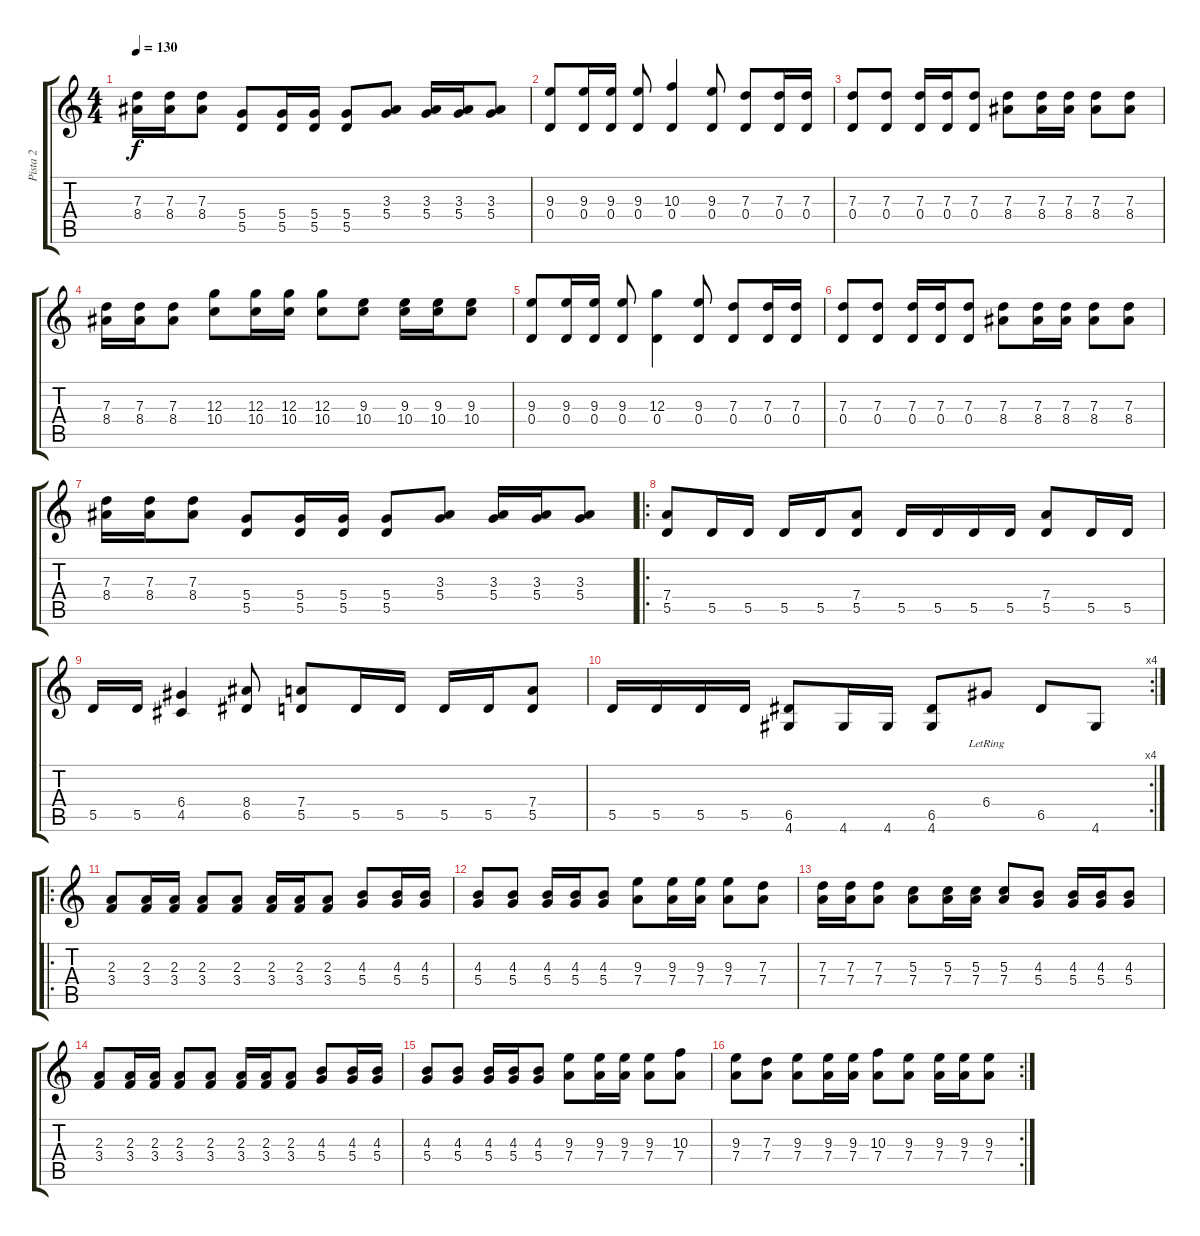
\track ("Pista 2" "Pista 2") {instrument distortionguitar}
\staff {score tabs}
\tuning (E4 B3 G3 D3 A2 E2) {hide}
\ts (4 4)
\tempo 130
\clef g2
\ks c
(7.3 8.4).16{dy f} (7.3 8.4).16 (7.3 8.4).8 (5.4 5.5).8 (5.4 5.5).16 (5.4 5.5).16 (5.4 5.5).8 (3.3 5.4).8 (3.3 5.4).16 (3.3 5.4).16 (3.3 5.4).8 |
(9.3 0.4).8 (9.3 0.4).16 (9.3 0.4).16 (9.3 0.4).8 (10.3 0.4).4 (9.3 0.4).8 (7.3 0.4).8 (7.3 0.4).16 (7.3 0.4).16 |
(7.3 0.4).8 (7.3 0.4).8 (7.3 0.4).16 (7.3 0.4).16 (7.3 0.4).8 (7.3 8.4).8 (7.3 8.4).16 (7.3 8.4).16 (7.3 8.4).8 (7.3 8.4).8 |
(7.3 8.4).16 (7.3 8.4).16 (7.3 8.4).8 (12.3 10.4).8 (12.3 10.4).16 (12.3 10.4).16 (12.3 10.4).8 (9.3 10.4).8 (9.3 10.4).16 (9.3 10.4).16 (9.3 10.4).8 |
(9.3 0.4).8 (9.3 0.4).16 (9.3 0.4).16 (9.3 0.4).8 (12.3 0.4).4 (9.3 0.4).8 (7.3 0.4).8 (7.3 0.4).16 (7.3 0.4).16 |
(7.3 0.4).8 (7.3 0.4).8 (7.3 0.4).16 (7.3 0.4).16 (7.3 0.4).8 (7.3 8.4).8 (7.3 8.4).16 (7.3 8.4).16 (7.3 8.4).8 (7.3 8.4).8 |
(7.3 8.4).16 (7.3 8.4).16 (7.3 8.4).8 (5.4 5.5).8 (5.4 5.5).16 (5.4 5.5).16 (5.4 5.5).8 (3.3 5.4).8 (3.3 5.4).16 (3.3 5.4).16 (3.3 5.4).8 |
\ro
(7.4 5.5).8 5.5.16 5.5.16 5.5.16 5.5.16 (7.4 5.5).8 5.5.16 5.5.16 5.5.16 5.5.16 (7.4 5.5).8 5.5.16 5.5.16 |
5.5.16 5.5.16 (6.4 4.5).4 (8.4 6.5).8 (7.4 5.5).8 5.5.16 5.5.16 5.5.16 5.5.16 (7.4 5.5).8 |
\rc 4
5.5.16 5.5.16 5.5.16 5.5.16 (6.5 4.6).8 4.6.16 4.6.16 (6.5 4.6).8 6.4{lr}.8 6.5.8 4.6.8 |
\ro
(2.3 3.4).8 (2.3 3.4).16 (2.3 3.4).16 (2.3 3.4).8 (2.3 3.4).8 (2.3 3.4).16 (2.3 3.4).16 (2.3 3.4).8 (4.3 5.4).8 (4.3 5.4).16 (4.3 5.4).16 |
(4.3 5.4).8 (4.3 5.4).8 (4.3 5.4).16 (4.3 5.4).16 (4.3 5.4).8 (9.3 7.4).8 (9.3 7.4).16 (9.3 7.4).16 (9.3 7.4).8 (7.3 7.4).8 |
(7.3 7.4).16 (7.3 7.4).16 (7.3 7.4).8 (5.3 7.4).8 (5.3 7.4).16 (5.3 7.4).16 (5.3 7.4).8 (4.3 5.4).8 (4.3 5.4).16 (4.3 5.4).16 (4.3 5.4).8 |
(2.3 3.4).8 (2.3 3.4).16 (2.3 3.4).16 (2.3 3.4).8 (2.3 3.4).8 (2.3 3.4).16 (2.3 3.4).16 (2.3 3.4).8 (4.3 5.4).8 (4.3 5.4).16 (4.3 5.4).16 |
(4.3 5.4).8 (4.3 5.4).8 (4.3 5.4).16 (4.3 5.4).16 (4.3 5.4).8 (9.3 7.4).8 (9.3 7.4).16 (9.3 7.4).16 (9.3 7.4).8 (10.3 7.4).8 |
\rc 2
(9.3 7.4).8 (7.3 7.4).8 (9.3 7.4).8 (9.3 7.4).16 (9.3 7.4).16 (10.3 7.4).8 (9.3 7.4).8 (9.3 7.4).16 (9.3 7.4).16 (9.3 7.4).8
